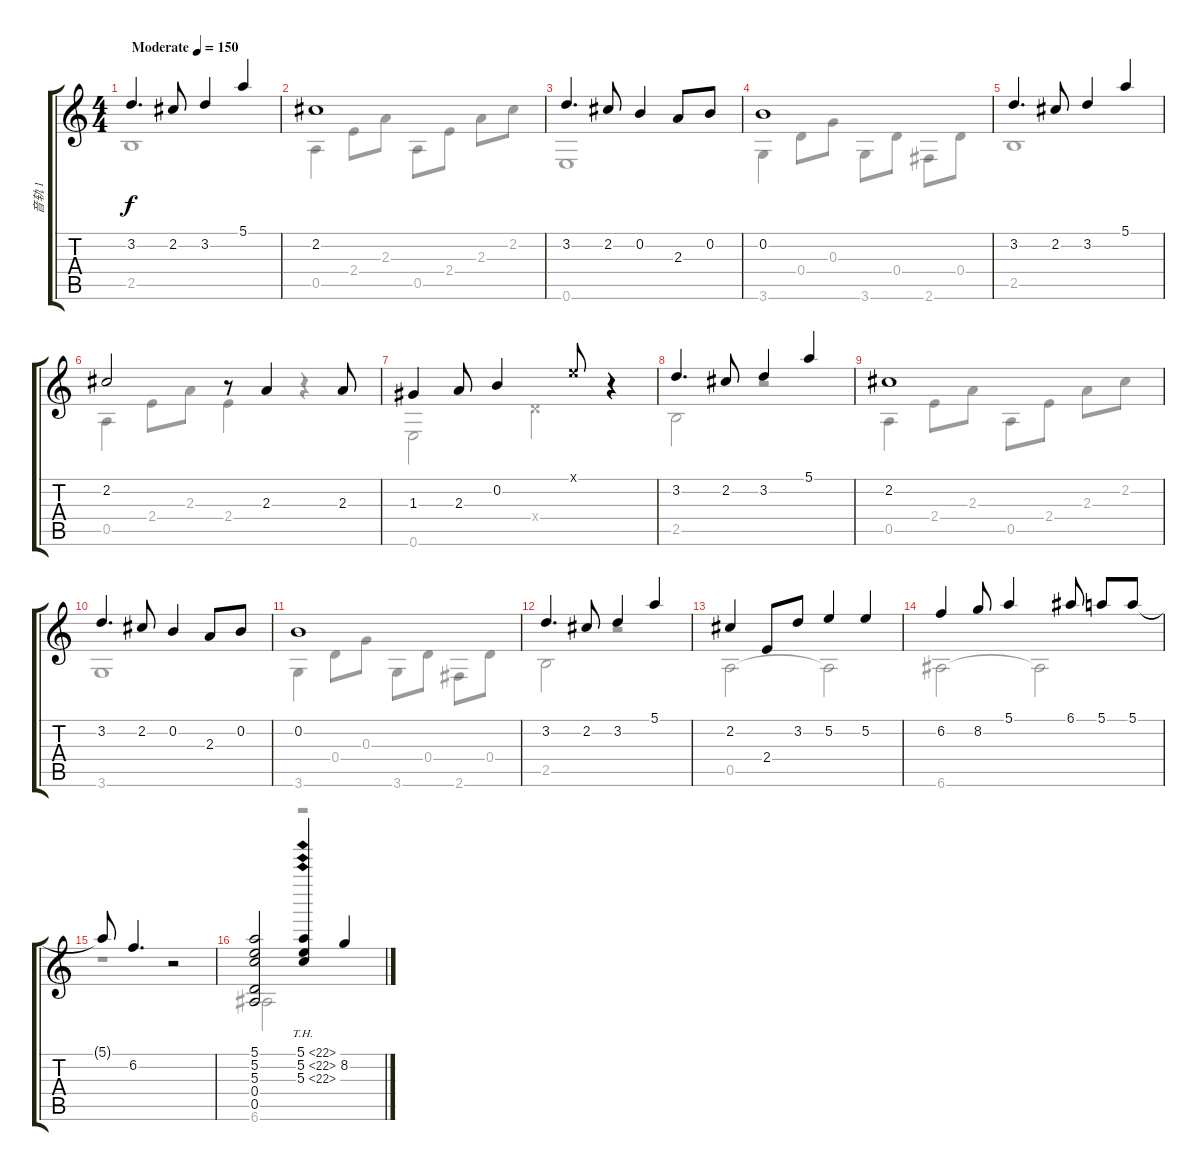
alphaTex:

\track ("音轨 1" "音轨 1") {instrument acousticguitarsteel}
\staff {score tabs}
\tuning (E4 B3 G3 D3 A2 E2) {hide}
\voice
\ts (4 4)
\tempo (150 "Moderate")
\clef g2
\ks c
3.2.4{d dy f instrument acousticguitarsteel} 2.2.8 3.2.4 5.1.4 |
2.2.1 |
3.2.4{d} 2.2.8 0.2.4 2.3.8 0.2.8 |
0.2.1 |
3.2.4{d} 2.2.8 3.2.4 5.1.4 |
2.2.2 r.8 2.3.4 2.3.8 |
1.3.4 2.3.8 0.2.4 0.1{x}.8 r.4 |
3.2.4{d} 2.2.8 3.2.4 5.1.4 |
2.2.1 |
3.2.4{d} 2.2.8 0.2.4 2.3.8 0.2.8 |
0.2.1 |
3.2.4{d} 2.2.8 3.2.4 5.1.4 |
2.2.4 2.4.8 3.2.8 5.2.4 5.2.4 |
6.2.4 8.2.8 5.1.4 6.1.8 5.1.8 5.1.8 |
5.1{t}.8 6.2.4{d} r.2 |
(5.1 5.2 5.3 0.4 0.5).2 (5.1{th 17} 5.2{th 17} 5.3{th 17}).4 8.2.4
\voice
\clef g2
\ottava regular
\simile none
\ks c
2.5.1{dy f} |
0.5.4 2.4.8 2.3.8 0.5.8 2.4.8 2.3.8 2.2.8 |
0.6.1 |
3.6.4 0.4.8 0.3.8 3.6.8 0.4.8 2.6.8 0.4.8 |
2.5.1 |
0.5.4 2.4.8 2.3.8 2.4.4 r.4 |
0.6.2 0.4{x}.4 r.4 |
2.5.2 r.2 |
0.5.4 2.4.8 2.3.8 0.5.8 2.4.8 2.3.8 2.2.8 |
3.6.1 |
3.6.4 0.4.8 0.3.8 3.6.8 0.4.8 2.6.8 0.4.8 |
2.5.2 r.2 |
0.5.2 0.5{t}.2 |
6.6.2 6.6{t}.2 |
r.1 |
6.6.2 r.2
